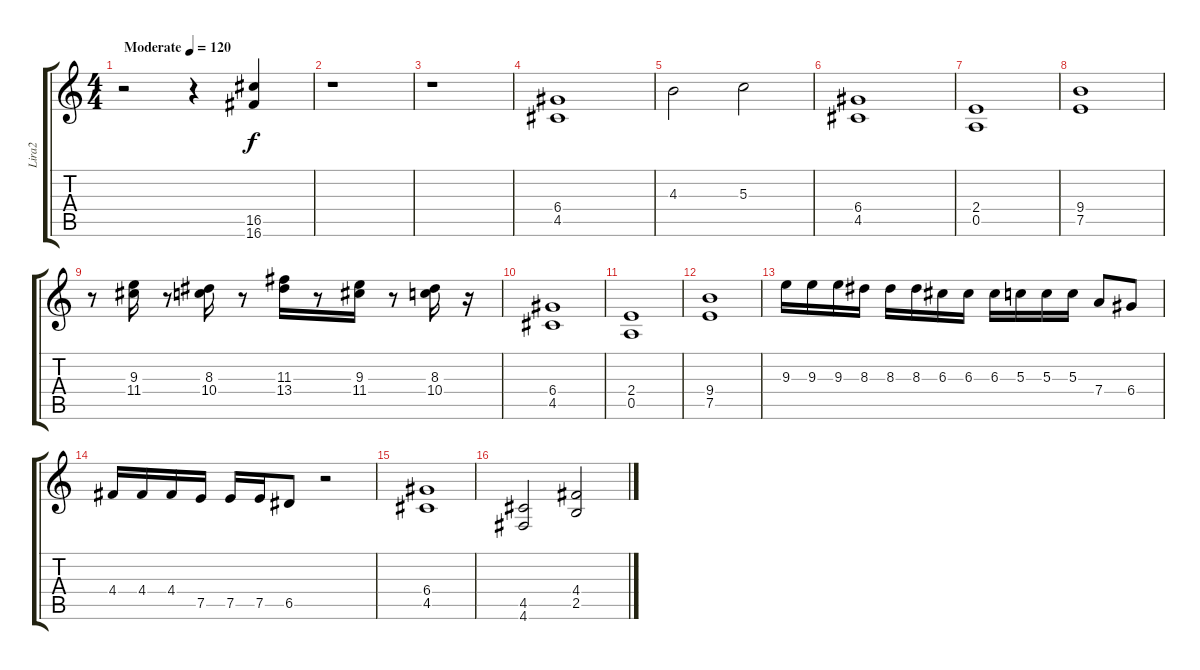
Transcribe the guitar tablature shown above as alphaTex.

\track ("Lira2" "Lira2") {instrument distortionguitar}
\staff {score tabs}
\tuning (E4 B3 G3 D3 A2 D2) {hide}
\ts (4 4)
\tempo (120 "Moderate")
\clef g2
\ks c
r.2{dy f instrument distortionguitar} r.4 (16.5 16.6).4 |
r.1 |
r.1 |
(6.4 4.5).1 |
4.3.2 5.3.2 |
(6.4 4.5).1 |
(2.4 0.5).1 |
(9.4 7.5).1 |
r.8 (9.3 11.4).16 r.8 (8.3 10.4).16 r.8 (11.3 13.4).16 r.8 (9.3 11.4).16 r.8 (8.3 10.4).16 r.16 |
(6.4 4.5).1 |
(2.4 0.5).1 |
(9.4 7.5).1 |
9.3.16 9.3.16 9.3.16 8.3.16 8.3.16 8.3.16 6.3.16 6.3.16 6.3.16 5.3.16 5.3.16 5.3.16 7.4.8 6.4.8 |
4.4.16 4.4.16 4.4.16 7.5.16 7.5.16 7.5.16 6.5.8 r.2 |
(6.4 4.5).1 |
(4.5 4.6).2 (4.4 2.5).2
